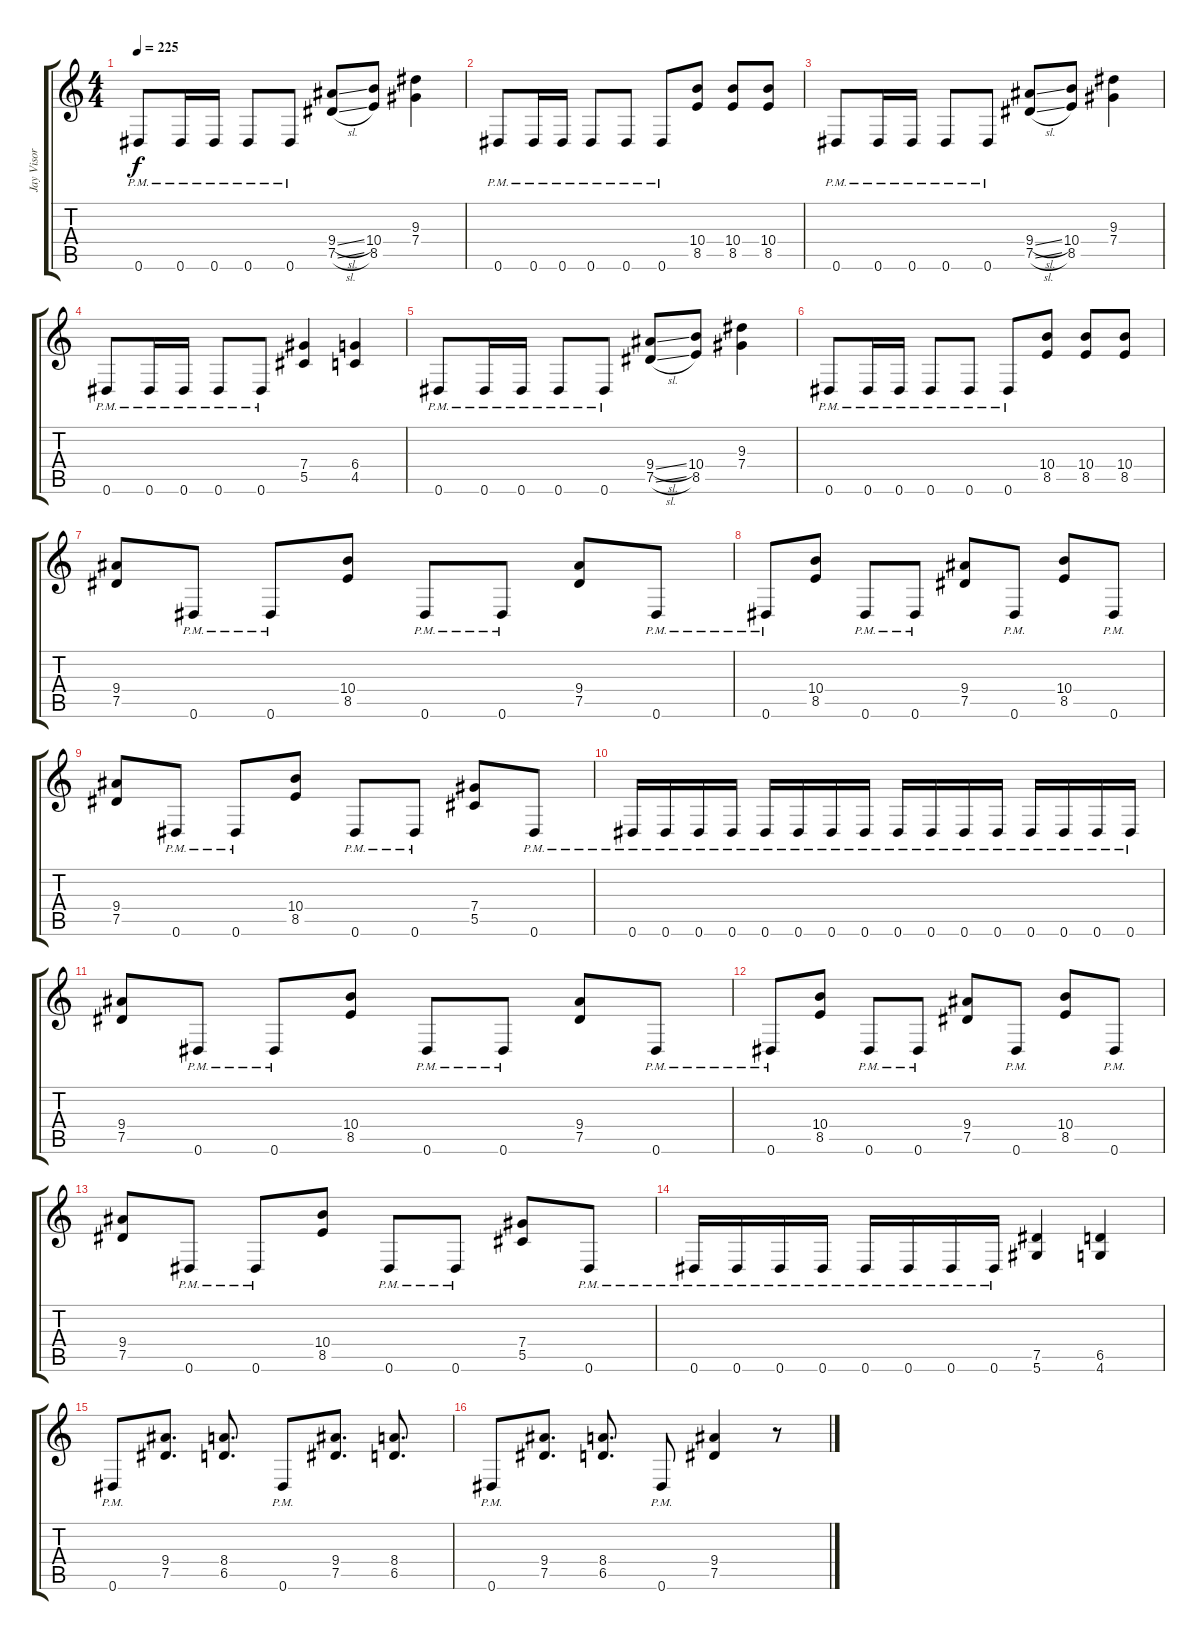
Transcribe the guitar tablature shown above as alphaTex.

\track ("Jay Visor" "Jay Visor") {instrument distortionguitar}
\staff {score tabs}
\tuning (Eb4 Bb3 Gb3 Db3 Ab2 Eb2) {hide}
\ts (4 4)
\tempo 225
\clef g2
\ks c
0.6{pm}.8{dy f} 0.6{pm}.16 0.6{pm}.16 0.6{pm}.8 0.6{pm}.8 (9.4{sl} 7.5{sl}).8 (10.4 8.5).8 (9.3 7.4).4 |
0.6{pm}.8 0.6{pm}.16 0.6{pm}.16 0.6{pm}.8 0.6{pm}.8 0.6{pm}.8 (10.4 8.5).8 (10.4 8.5).8 (10.4 8.5).8 |
0.6{pm}.8 0.6{pm}.16 0.6{pm}.16 0.6{pm}.8 0.6{pm}.8 (9.4{sl} 7.5{sl}).8 (10.4 8.5).8 (9.3 7.4).4 |
0.6{pm}.8 0.6{pm}.16 0.6{pm}.16 0.6{pm}.8 0.6{pm}.8 (7.4 5.5).4 (6.4 4.5).4 |
0.6{pm}.8 0.6{pm}.16 0.6{pm}.16 0.6{pm}.8 0.6{pm}.8 (9.4{sl} 7.5{sl}).8 (10.4 8.5).8 (9.3 7.4).4 |
0.6{pm}.8 0.6{pm}.16 0.6{pm}.16 0.6{pm}.8 0.6{pm}.8 0.6{pm}.8 (10.4 8.5).8 (10.4 8.5).8 (10.4 8.5).8 |
(9.4 7.5).8 0.6{pm}.8 0.6{pm}.8 (10.4 8.5).8 0.6{pm}.8 0.6{pm}.8 (9.4 7.5).8 0.6{pm}.8 |
0.6{pm}.8 (10.4 8.5).8 0.6{pm}.8 0.6{pm}.8 (9.4 7.5).8 0.6{pm}.8 (10.4 8.5).8 0.6{pm}.8 |
(9.4 7.5).8 0.6{pm}.8 0.6{pm}.8 (10.4 8.5).8 0.6{pm}.8 0.6{pm}.8 (7.4 5.5).8 0.6{pm}.8 |
0.6{pm}.16 0.6{pm}.16 0.6{pm}.16 0.6{pm}.16 0.6{pm}.16 0.6{pm}.16 0.6{pm}.16 0.6{pm}.16 0.6{pm}.16 0.6{pm}.16 0.6{pm}.16 0.6{pm}.16 0.6{pm}.16 0.6{pm}.16 0.6{pm}.16 0.6{pm}.16 |
(9.4 7.5).8 0.6{pm}.8 0.6{pm}.8 (10.4 8.5).8 0.6{pm}.8 0.6{pm}.8 (9.4 7.5).8 0.6{pm}.8 |
0.6{pm}.8 (10.4 8.5).8 0.6{pm}.8 0.6{pm}.8 (9.4 7.5).8 0.6{pm}.8 (10.4 8.5).8 0.6{pm}.8 |
(9.4 7.5).8 0.6{pm}.8 0.6{pm}.8 (10.4 8.5).8 0.6{pm}.8 0.6{pm}.8 (7.4 5.5).8 0.6{pm}.8 |
0.6{pm}.16 0.6{pm}.16 0.6{pm}.16 0.6{pm}.16 0.6{pm}.16 0.6{pm}.16 0.6{pm}.16 0.6{pm}.16 (7.5 5.6).4 (6.5 4.6).4 |
0.6{pm}.8 (9.4 7.5).8{d} (8.4 6.5).8{d} 0.6{pm}.8 (9.4 7.5).8{d} (8.4 6.5).8{d} |
0.6{pm}.8 (9.4 7.5).8{d} (8.4 6.5).8{d} 0.6{pm}.8 (9.4 7.5).4 r.8
